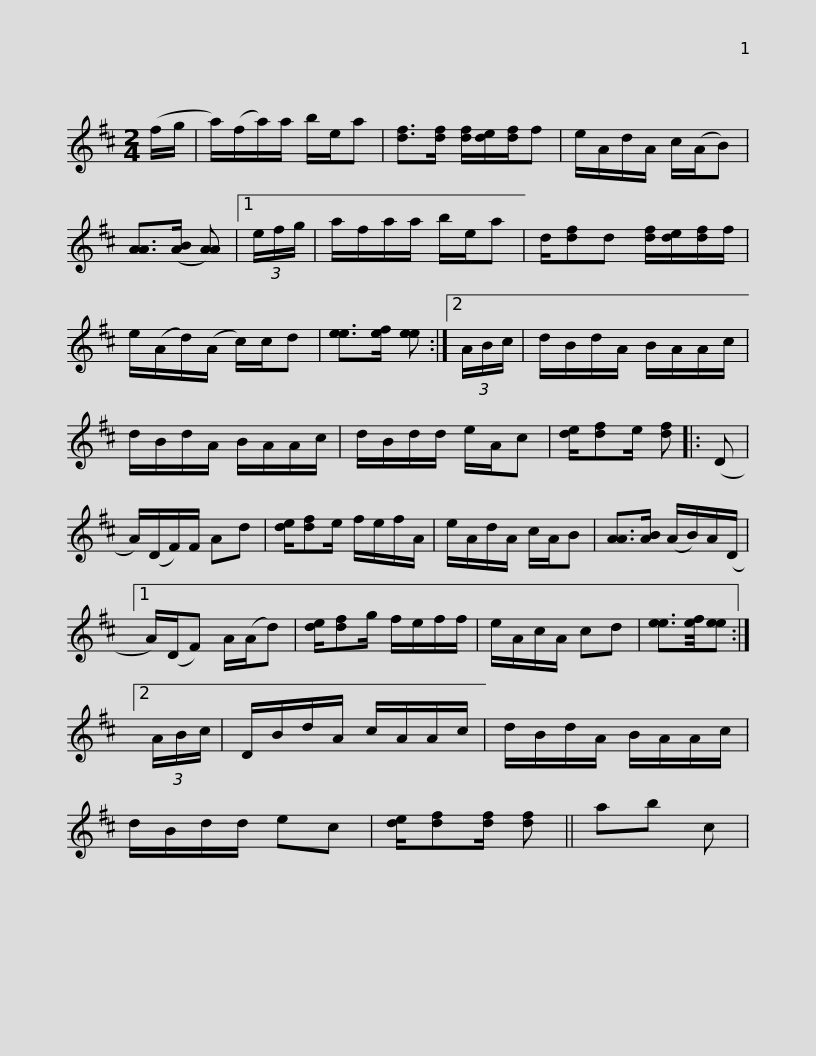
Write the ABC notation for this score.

X:1
L:1/8
M:2/4
I:linebreak $
K:D
V:1 treble
V:1
 (f/g/ | a/)(f/a/)a/ b/e/a | [df]>[df] [df]/[de]/[df]/f | e/A/d/A/ c/(A/B) | [AA]>([AB] [AA]) |1 %5
 (3e/f/g/ | a/f/a/a/ b/e/a |$ d/[df]d [df]/[de]/[df]/f/ | e/(A/d/)(A/ c/)c/d | [ee]>[ef] [ee] :|2 %10
 (3A/B/c/ | d/B/d/A/ B/A/A/c/ | d/B/d/A/ B/A/A/c/ | d/B/d/d/ e/A/c |$ [de]/[df]e/ [df] |: %15
 (D | A/)(D/F/)F/ Ad | [de]/[df]e/ f/e/f/A/ | e/A/d/A/ c/A/B | [AA]>[AB] (A/B/)A/(D/ |1 %20
 A/)(D/F) A/(A/d) |$ [de]/[df]g/ f/e/f/f/ | e/A/c/A/ cd | [ee]3/2[ef]/4[ee] :|2 (3A/B/c/ | %25
 D/B/d/A/ c/A/A/c/ | d/B/d/A/ B/A/A/c/ | d/B/d/d/ ec |$ [de]/[df][df]/ [df] || ab c | %30
